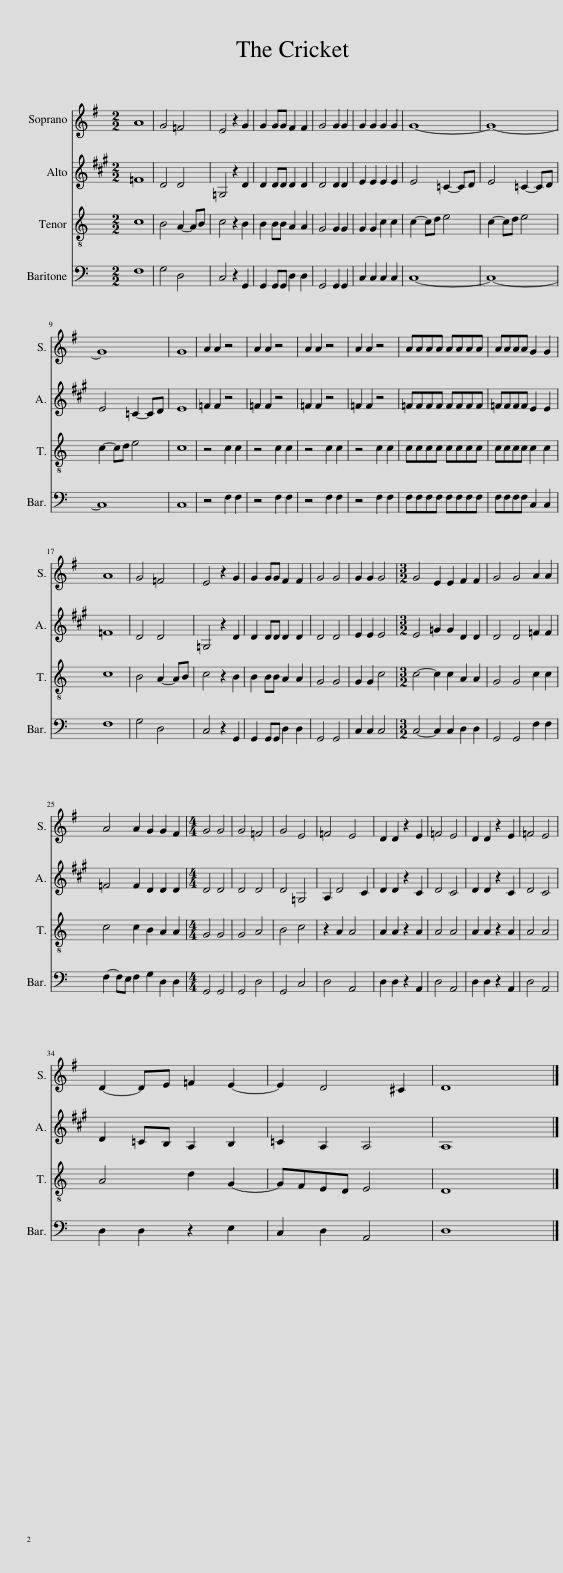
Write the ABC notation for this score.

X:1
%%score 1 2 3 4
L:1/8
Q:1/4=240
M:2/2
I:linebreak $
K:G
V:1 treble
V:2 treble
V:3 treble-8
V:4 bass
V:1
 A8 | G4 =F4 | E4 z2 G2 | G2 GG F2 F2 | G4 G2 G2 | %5
 G2 G2 G2 G2 | G8- | G8- |$ G8 | G8 | %10
 A2 A2 z4 | A2 A2 z4 | A2 A2 z4 | A2 A2 z4 | AAAA AAAA | %15
 AAAA G2 G2 |$ A8 | G4 =F4 | E4 z2 G2 | G2 GG F2 F2 | %20
 G4 G4 | G2 G2 G4 |[M:3/2] G4 E2 E2 F2 F2 | G4 G4 A2 A2 |$ A4 A2 G2 G2 F2 | %25
[M:4/4] G4 G4 | G4 =F4 | G4 E4 | =F4 E4 | D2 D2 z2 E2 | %30
 =F4 E4 | D2 D2 z2 E2 | =F4 E4 |$ D2- DE =F2 E2- | E2 D4 ^C2 | %35
 D8 |] %36
V:2
[K:A] =F8 | D4 D4 | =G,4 z2 D2 | D2 DD D2 D2 | D4 D2 D2 | %5
 E2 E2 E2 E2 | E4 =C2- CD | E4 =C2- CD |$ E4 =C2- CD | E8 | %10
 =F2 F2 z4 | =F2 F2 z4 | =F2 F2 z4 | =F2 F2 z4 | =FFFF FFFF | %15
 =FFFF E2 E2 |$ =F8 | D4 D4 | =G,4 z2 D2 | D2 DD D2 D2 | %20
 D4 D4 | E2 E2 E4 |[M:3/2] E4 =G2 G2 D2 D2 | D4 D4 =F2 F2 |$ =F4 F2 D2 D2 D2 | %25
[M:4/4] D4 D4 | D4 D4 | D4 =G,4 | A,2 D4 C2 | D2 D2 z2 C2 | %30
 D4 C4 | D2 D2 z2 C2 | D4 C4 |$ D2 =CB, A,2 B,2 | =C2 A,2 A,4 | %35
 A,8 |] %36
V:3
[K:C] c8 | B4 A2- AB | c4 z2 B2 | B2 BB A2 A2 | G4 G2 G2 | %5
 G2 G2 c2 c2 | c2- cd e4 | c2- cd e4 |$ c2- cd e4 | c8 | %10
 z4 c2 c2 | z4 c2 c2 | z4 c2 c2 | z4 c2 c2 | cccc cccc | %15
 cccc c2 c2 |$ c8 | B4 A2- AB | c4 z2 B2 | B2 BB A2 A2 | %20
 G4 G4 | G2 G2 c4 |[M:3/2] c4- c2 c2 A2 A2 | G4 G4 c2 c2 |$ c4 c2 B2 A2 A2 | %25
[M:4/4] G4 G4 | G4 A4 | B4 c4 | z2 A2 A4 | A2 A2 z2 A2 | %30
 A4 A4 | A2 A2 z2 A2 | A4 A4 |$ A4 d2 G2- | GFED E4 | %35
 D8 |] %36
V:4
[K:C] F,8 | G,4 D,4 | C,4 z2 G,,2 | G,,2 G,,G,, D,2 D,2 | G,,4 G,,2 G,,2 | %5
 C,2 C,2 C,2 C,2 | C,8- | C,8- |$ C,8 | C,8 | %10
 z4 F,2 F,2 | z4 F,2 F,2 | z4 F,2 F,2 | z4 F,2 F,2 | F,F,F,F, F,F,F,F, | %15
 F,F,F,F, C,2 C,2 |$ F,8 | G,4 D,4 | C,4 z2 G,,2 | G,,2 G,,G,, D,2 D,2 | %20
 G,,4 G,,4 | C,2 C,2 C,4 |[M:3/2] C,4- C,2 C,2 D,2 D,2 | G,,4 G,,4 F,2 F,2 |$ F,2- F,E, F,2 G,2 D,2 D,2 | %25
[M:4/4] G,,4 G,,4 | G,,4 D,4 | G,,4 C,4 | D,4 A,,4 | D,2 D,2 z2 A,,2 | %30
 D,4 A,,4 | D,2 D,2 z2 A,,2 | D,4 A,,4 |$ D,2 D,2 z2 E,2 | C,2 D,2 A,,4 | %35
 D,8 |] %36
